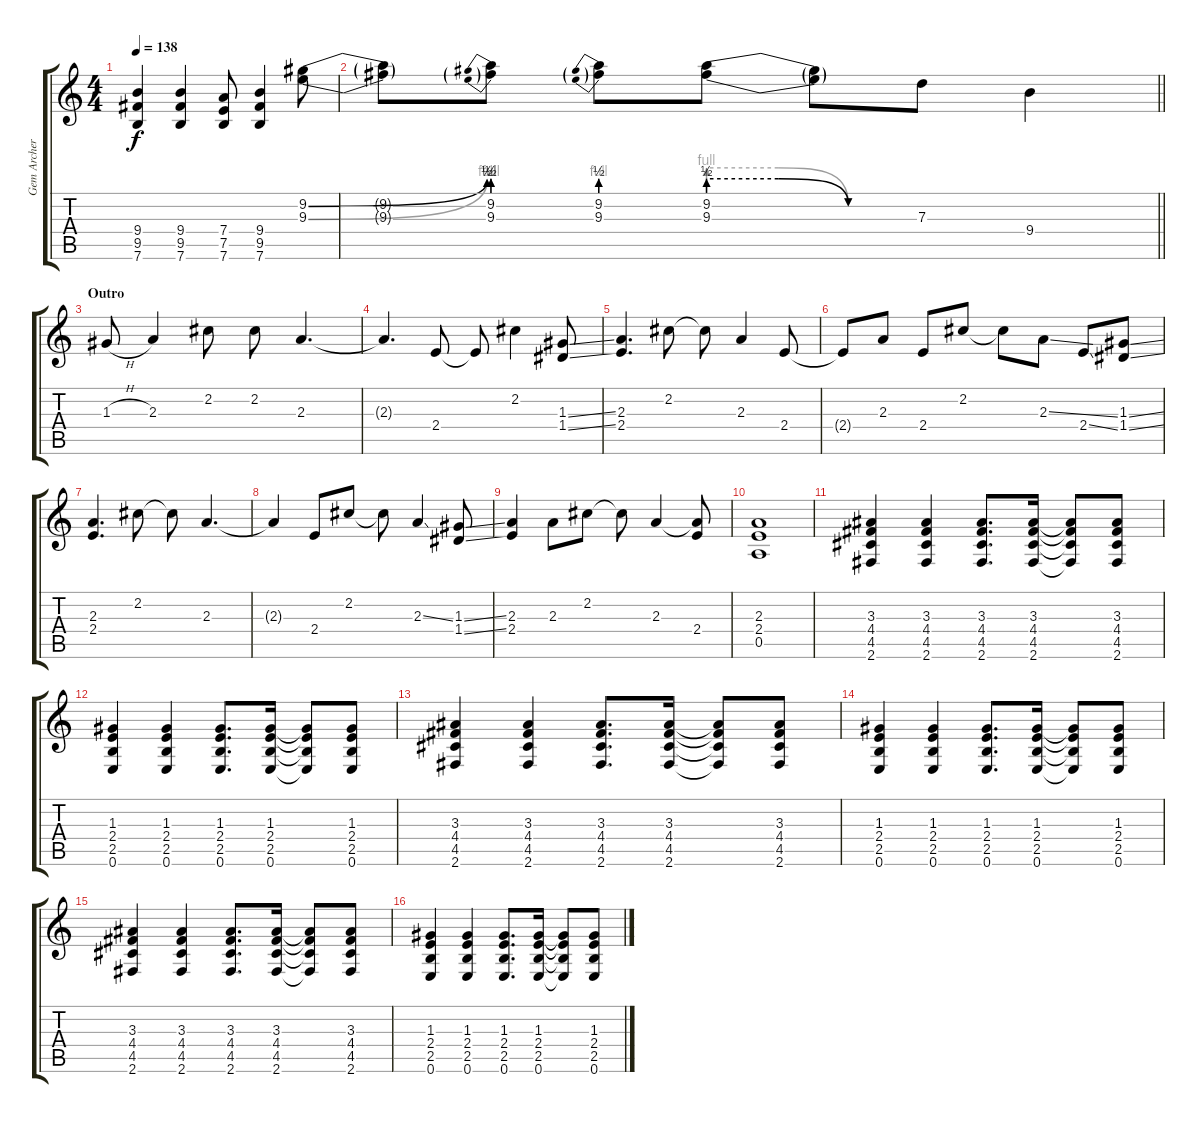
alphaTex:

\track ("Gem Archer" "Gem Archer") {instrument overdrivenguitar}
\staff {score tabs}
\tuning (E4 B3 G3 D3 A2 E2) {hide}
\ts (4 4)
\tempo 138
\clef g2
\ks c
(9.4 9.5 7.6).4{dy f} (9.4 9.5 7.6).4 (7.4 7.5 7.6).8 (9.4 9.5 7.6).4 (9.2{be (bend 0 0 60 2)} 9.3{be (bend 0 0 60 4)}).8 |
\barLineRight lightlight
(9.2{t} 9.3{t}).8 (9.2{be (prebend 0 2 60 2)} 9.3{be (prebend 0 4 60 4)}).8 (9.2{be (prebend 0 2 60 2)} 9.3{be (prebend 0 4 60 4)}).8 (9.2{be (custom 0 2 20 2 40 0 60 0)} 9.3{be (custom 0 4 20 4 40 0 60 0)}).8 (9.2{t} 9.3{t}).8 7.3.8 9.4.4 |
\section ("" "Outro")
1.3{h}.8 2.3.4 2.2.8 2.2.8 2.3.4{d} |
2.3{t}.4{d} 2.4.8 2.4{t}.8 2.2.4 (1.3{ss} 1.4{ss}).8 |
(2.3 2.4).4{d} 2.2.8 2.2{t}.8 2.3.4 2.4.8 |
2.4{t}.8 2.3.8 2.4.8 2.2.8 2.2{t}.8 2.3{ss}.8 2.4{ss}.8 (1.3{ss} 1.4{ss}).8 |
(2.3 2.4).4{d} 2.2.8 2.2{t}.8 2.3.4{d} |
2.3{t}.4 2.4.8 2.2.8 2.2{t}.8 2.3{ss}.4 (1.3{ss} 1.4{ss}).8 |
(2.3 2.4).4 2.3.8 2.2.8 2.2{t}.8 2.3.4 (2.3{t} 2.4).8 |
(2.3 2.4 0.5).1 |
(3.3 4.4 4.5 2.6).4 (3.3 4.4 4.5 2.6).4 (3.3 4.4 4.5 2.6).8{d} (3.3 4.4 4.5 2.6).16 (3.3{t} 4.4{t} 4.5{t} 2.6{t}).8 (3.3 4.4 4.5 2.6).8 |
(1.3 2.4 2.5 0.6).4 (1.3 2.4 2.5 0.6).4 (1.3 2.4 2.5 0.6).8{d} (1.3 2.4 2.5 0.6).16 (1.3{t} 2.4{t} 2.5{t} 0.6{t}).8 (1.3 2.4 2.5 0.6).8 |
(3.3 4.4 4.5 2.6).4 (3.3 4.4 4.5 2.6).4 (3.3 4.4 4.5 2.6).8{d} (3.3 4.4 4.5 2.6).16 (3.3{t} 4.4{t} 4.5{t} 2.6{t}).8 (3.3 4.4 4.5 2.6).8 |
(1.3 2.4 2.5 0.6).4 (1.3 2.4 2.5 0.6).4 (1.3 2.4 2.5 0.6).8{d} (1.3 2.4 2.5 0.6).16 (1.3{t} 2.4{t} 2.5{t} 0.6{t}).8 (1.3 2.4 2.5 0.6).8 |
(3.3 4.4 4.5 2.6).4 (3.3 4.4 4.5 2.6).4 (3.3 4.4 4.5 2.6).8{d} (3.3 4.4 4.5 2.6).16 (3.3{t} 4.4{t} 4.5{t} 2.6{t}).8 (3.3 4.4 4.5 2.6).8 |
(1.3 2.4 2.5 0.6).4 (1.3 2.4 2.5 0.6).4 (1.3 2.4 2.5 0.6).8{d} (1.3 2.4 2.5 0.6).16 (1.3{t} 2.4{t} 2.5{t} 0.6{t}).8 (1.3 2.4 2.5 0.6).8
